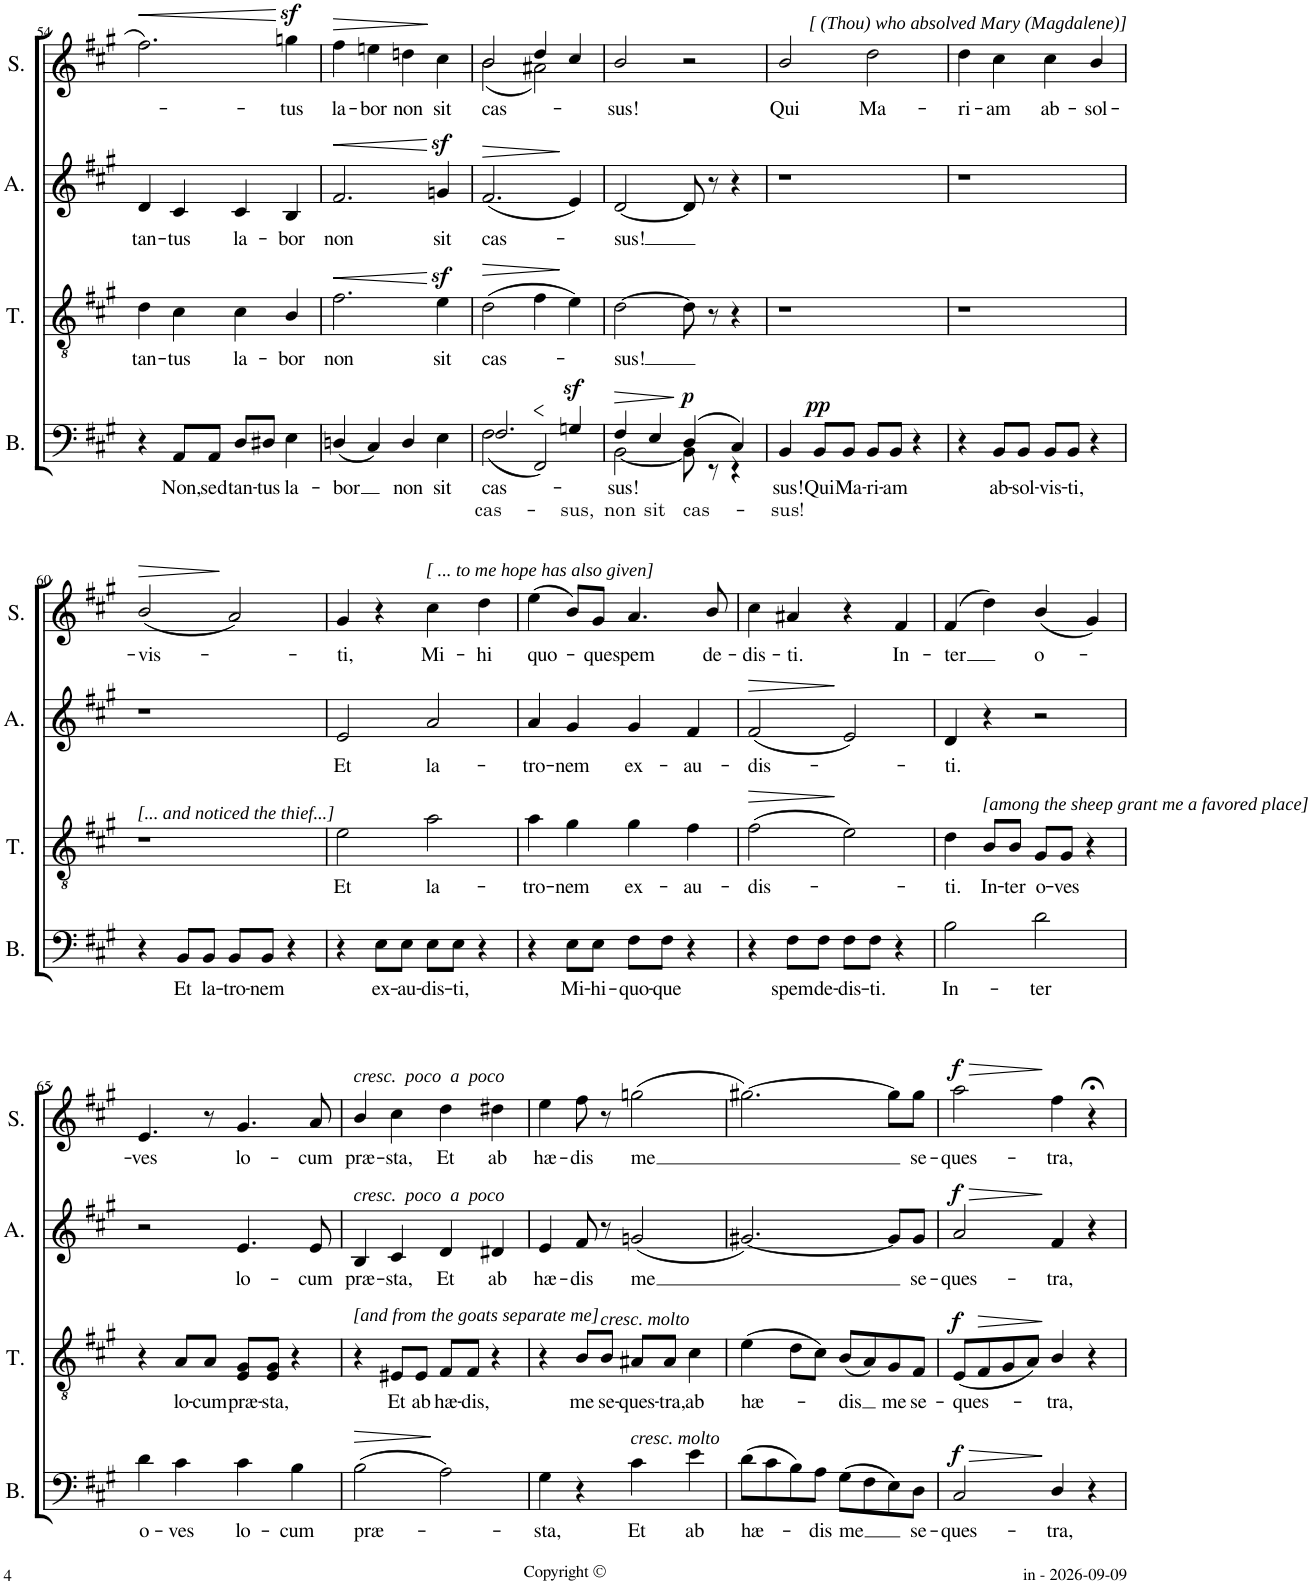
**kern	**text	**text	**dynam	**kern	**text	**dynam	**kern	**text	**dynam	**kern	**text	**dynam
*part4	*part4	*part4	*part4	*part3	*part3	*part3	*part2	*part2	*part2	*part1	*part1	*part1
*staff4	*staff4	*staff4	*staff4	*staff3	*staff3	*staff3	*staff2	*staff2	*staff2	*staff1	*staff1	*staff1
*I"Bass	*	*	*	*I"Tenor	*	*	*I"Alto	*	*	*I"Soprano	*	*
*I'B.	*	*	*	*I'T.	*	*	*I'A.	*	*	*I'S.	*	*
!!LO:PB:g=z
*clefF4	*	*	*	*clefGv2	*	*	*clefG2	*	*	*clefG2	*	*
*	*	*	*	*Trd7c12	*	*	*	*	*	*	*	*
*k[f#c#g#]	*	*	*	*k[f#c#g#]	*	*	*k[f#c#g#]	*	*	*k[f#c#g#]	*	*
*A:	*	*	*	*A:	*	*	*A:	*	*	*A:	*	*
*M4/4	*	*	*	*M4/4	*	*	*M4/4	*	*	*M4/4	*	*
*met(c)	*	*	*	*met(c)	*	*	*met(c)	*	*	*met(c)	*	*
=54	=54	=54	=54	=54	=54	=54	=54	=54	=54	=54	=54	=54
!	!	!	!	!	!LO:LY:b	!	!	!LO:LY:b	!	!	!	!LO:HP:b
4r	.	.	.	4d\	tan-	.	4d/	tan-	.	2.ff#\	.	<
!	!LO:LY:b	!	!	!	!LO:LY:b	!	!	!LO:LY:b	!	!	!	!
8AA/L	Non,	.	.	4c#\	-tus	.	4c#/	-tus	.	.	.	.
!	!LO:LY:b	!	!	!	!	!	!	!	!	!	!	!
8AA/J	sed	.	.	.	.	.	.	.	.	.	.	.
!	!LO:LY:b	!	!	!	!LO:LY:b	!	!	!LO:LY:b	!	!	!	!
8D/L	tan-	.	.	4c#\	la-	.	4c#/	la-	.	.	.	.
!	!LO:LY:b	!	!	!	!	!	!	!	!	!	!	!
8D#X/J	-tus	.	.	.	.	.	.	.	.	.	.	.
!	!LO:LY:b	!	!	!	!LO:LY:b	!	!	!LO:LY:b	!	!	!LO:LY:b	!
4E\	la-	.	.	4B/	-bor	.	4B/	-bor	.	4ggnz>\	-tus	[
=55	=55	=55	=55	=55	=55	=55	=55	=55	=55	=55	=55	=55
!	!LO:LY:b	!	!	!	!LO:LY:b	!LO:HP:b	!	!LO:LY:b	!LO:HP:b	!	!LO:LY:b	!LO:HP:b
(4Dn/	-bor	.	.	2.f#\	non	<	2.f#/	non	<	4ff#\	la-	>
!	!	!	!	!	!	!	!	!	!	!	!LO:LY:b	!
4C#/)	.	.	.	.	.	.	.	.	.	4een\	-bor	.
!	!LO:LY:b	!	!	!	!	!	!	!	!	!	!LO:LY:b	!
4D/	non	.	.	.	.	.	.	.	.	4ddn\	non	.
!	!LO:LY:b	!	!	!	!LO:LY:b	!	!	!LO:LY:b	!	!	!LO:LY:b	!
4E\	sit	.	.	4ez>\	sit	[	4gnz>/	sit	[	4cc#\	sit	]
=56	=56	=56	=56	=56	=56	=56	=56	=56	=56	=56	=56	=56
!	!LO:LY:b	!LO:LY:b	!	!	!LO:LY:b	!LO:HP:b	!	!LO:LY:b	!LO:HP:b	!	!LO:LY:b	!
*^	*	*	*	*	*	*	*	*	*	*^	*	*
2.F#/	(2F#\	cas-	cas-	.	(2d\	cas-	>	(2.f#/	cas-	>	2b/	(2b\	cas-	.
!	!	!	!	!LO:HP:b	!	!	!	!	!	!	!	!	!	!
.	2FF#/)	.	.	<	4f#\	.	.	.	.	.	4dd/	2a#X\)	.	.
!	!	!	!LO:LY:b	!LO:DY:a	!	!	!	!	!	!	!	!	!	!
4Gn/	.	.	-sus,	sf	4e\)	.	]	4e/)	.	]	4cc#/	.	.	.
*	*	*	*	*	*	*	*	*	*	*	*v	*v	*	*
=57	=57	=57	=57	=57	=57	=57	=57	=57	=57	=57	=57	=57	=57
!	!	!LO:LY:b	!LO:LY:b	!LO:HP:b	!	!LO:LY:b	!	!	!LO:LY:b	!	!	!LO:LY:b	!
4F#/	[2BB\	-sus!	non	>	[2d\	-sus!	.	[2d/	-sus!	.	2b/	-sus!	.
!	!	!	!LO:LY:b	!	!	!	!	!	!	!	!	!	!
4E/	.	.	sit	.	.	.	.	.	.	.	.	.	.
!	!	!	!LO:LY:b	!LO:DY:n=1:a	!	!	!	!	!	!	!	!	!
(4D/	8BB\]	.	cas-	[ p	8d\]	.	.	8d/]	.	.	2r	.	.
.	8r	.	.	.	8r	.	.	8r	.	.	.	.	.
4C#/)	4r	.	.	.	4r	.	.	4r	.	.	.	.	.
=58	=58	=58	=58	=58	=58	=58	=58	=58	=58	=58	=58	=58	=58
!	!	!LO:LY:b	!LO:LY:b	!	!	!	!	!	!	!	!	!LO:LY:b	!
*v	*v	*	*	*	*	*	*	*	*	*	*	*	*
4BB/	sus!	-sus!	.	1r	.	.	1r	.	.	2b/	Qui	.
!	!LO:LY:b	!	!LO:DY:a	!	!	!	!	!	!	!	!	!
8BB/L	Qui	.	pp	.	.	.	.	.	.	.	.	.
!	!LO:LY:b	!	!	!	!	!	!	!	!	!	!	!
8BB/J	Ma-	.	.	.	.	.	.	.	.	.	.	.
!	!LO:LY:b	!	!	!	!	!	!	!	!	!	!LO:LY:b	!
8BB/L	-ri-	.	.	.	.	.	.	.	.	2dd\	Ma-	.
!	!LO:LY:b	!	!	!	!	!	!	!	!	!	!	!
8BB/J	-am	.	.	.	.	.	.	.	.	.	.	.
4r	.	.	.	.	.	.	.	.	.	.	.	.
=59	=59	=59	=59	=59	=59	=59	=59	=59	=59	=59	=59	=59
!	!	!	!	!	!	!	!	!	!	!LO:TX:a:i:t=[ (Thou) who absolved Mary (Magdalene)]	!	!
!	!	!	!	!	!	!	!	!	!	!	!LO:LY:b	!
4r	.	.	.	1r	.	.	1r	.	.	4dd\	-ri-	.
!	!LO:LY:b	!	!	!	!	!	!	!	!	!	!LO:LY:b	!
8BB/L	ab-	.	.	.	.	.	.	.	.	4cc#\	-am	.
!	!LO:LY:b	!	!	!	!	!	!	!	!	!	!	!
8BB/J	-sol-	.	.	.	.	.	.	.	.	.	.	.
!	!LO:LY:b	!	!	!	!	!	!	!	!	!	!LO:LY:b	!
8BB/L	-vis-	.	.	.	.	.	.	.	.	4cc#\	ab-	.
!	!LO:LY:b	!	!	!	!	!	!	!	!	!	!	!
8BB/J	-ti,	.	.	.	.	.	.	.	.	.	.	.
!	!	!	!	!	!	!	!	!	!	!	!LO:LY:b	!
4r	.	.	.	.	.	.	.	.	.	4b/	-sol-	.
!!LO:LB:g=z
=60	=60	=60	=60	=60	=60	=60	=60	=60	=60	=60	=60	=60
!	!	!	!	!LO:TX:a:i:t=[... and noticed the thief...]	!	!	!	!	!	!	!	!
!	!	!	!	!	!	!	!	!	!	!	!LO:LY:b	!LO:HP:b
4r	.	.	.	1r	.	.	1r	.	.	(2b/	-vis-	>
!	!LO:LY:b	!	!	!	!	!	!	!	!	!	!	!
8BB/L	Et	.	.	.	.	.	.	.	.	.	.	.
!	!LO:LY:b	!	!	!	!	!	!	!	!	!	!	!
8BB/J	la-	.	.	.	.	.	.	.	.	.	.	.
!	!LO:LY:b	!	!	!	!	!	!	!	!	!	!	!
8BB/L	-tro-	.	.	.	.	.	.	.	.	2a/)	.	]
!	!LO:LY:b	!	!	!	!	!	!	!	!	!	!	!
8BB/J	-nem	.	.	.	.	.	.	.	.	.	.	.
4r	.	.	.	.	.	.	.	.	.	.	.	.
=61	=61	=61	=61	=61	=61	=61	=61	=61	=61	=61	=61	=61
!	!	!	!	!	!LO:LY:b	!	!	!LO:LY:b	!	!	!LO:LY:b	!
4r	.	.	.	2e\	Et	.	2e/	Et	.	4g#/	-ti,	.
!	!LO:LY:b	!	!	!	!	!	!	!	!	!	!	!
8E\L	ex-	.	.	.	.	.	.	.	.	4r	.	.
!	!LO:LY:b	!	!	!	!	!	!	!	!	!	!	!
8E\J	-au-	.	.	.	.	.	.	.	.	.	.	.
!	!	!	!	!	!	!	!	!	!	!LO:TX:a:i:t=[ ... to me hope has also given]	!	!
!	!LO:LY:b	!	!	!	!LO:LY:b	!	!	!LO:LY:b	!	!	!LO:LY:b	!
8E\L	-dis-	.	.	2a\	la-	.	2a/	la-	.	4cc#\	Mi-	.
!	!LO:LY:b	!	!	!	!	!	!	!	!	!	!	!
8E\J	-ti,	.	.	.	.	.	.	.	.	.	.	.
!	!	!	!	!	!	!	!	!	!	!	!LO:LY:b	!
4r	.	.	.	.	.	.	.	.	.	4dd\	-hi	.
=62	=62	=62	=62	=62	=62	=62	=62	=62	=62	=62	=62	=62
!	!	!	!	!	!LO:LY:b	!	!	!LO:LY:b	!	!	!LO:LY:b	!
4r	.	.	.	4a\	-tro-	.	4a/	-tro-	.	(4ee\	quo-	.
!	!LO:LY:b	!	!	!	!LO:LY:b	!	!	!LO:LY:b	!	!	!	!
8E\L	Mi-	.	.	4g#\	-nem	.	4g#/	-nem	.	8b/L)	.	.
!	!LO:LY:b	!	!	!	!	!	!	!	!	!	!LO:LY:b	!
8E\J	-hi-	.	.	.	.	.	.	.	.	8g#/J	-que	.
!	!LO:LY:b	!	!	!	!LO:LY:b	!	!	!LO:LY:b	!	!	!LO:LY:b	!
8F#\L	-quo-	.	.	4g#\	ex-	.	4g#/	ex-	.	4.a/	spem	.
!	!LO:LY:b	!	!	!	!	!	!	!	!	!	!	!
8F#\J	-que	.	.	.	.	.	.	.	.	.	.	.
!	!	!	!	!	!LO:LY:b	!	!	!LO:LY:b	!	!	!	!
4r	.	.	.	4f#\	-au-	.	4f#/	-au-	.	.	.	.
!	!	!	!	!	!	!	!	!	!	!	!LO:LY:b	!
.	.	.	.	.	.	.	.	.	.	8b/	de-	.
=63	=63	=63	=63	=63	=63	=63	=63	=63	=63	=63	=63	=63
!	!	!	!	!	!LO:LY:b	!LO:HP:b	!	!LO:LY:b	!LO:HP:b	!	!LO:LY:b	!
4r	.	.	.	(2f#\	-dis-	>	(2f#/	-dis-	>	4cc#\	-dis-	.
!	!LO:LY:b	!	!	!	!	!	!	!	!	!	!LO:LY:b	!
8F#\L	spem	.	.	.	.	.	.	.	.	4a#X/	-ti.	.
!	!LO:LY:b	!	!	!	!	!	!	!	!	!	!	!
8F#\J	de-	.	.	.	.	.	.	.	.	.	.	.
!	!LO:LY:b	!	!	!	!	!	!	!	!	!	!	!
8F#\L	-dis-	.	.	2e\)	.	]	2e/)	.	]	4r	.	.
!	!LO:LY:b	!	!	!	!	!	!	!	!	!	!	!
8F#\J	-ti.	.	.	.	.	.	.	.	.	.	.	.
!	!	!	!	!	!	!	!	!	!	!	!LO:LY:b	!
4r	.	.	.	.	.	.	.	.	.	4f#/	In-	.
=64	=64	=64	=64	=64	=64	=64	=64	=64	=64	=64	=64	=64
!	!LO:LY:b	!	!	!	!LO:LY:b	!	!	!LO:LY:b	!	!	!LO:LY:b	!
2B\	In-	.	.	4d\	-ti.	.	4d/	-ti.	.	(4f#/	-ter	.
!	!	!	!	!LO:TX:a:i:t=[among the sheep grant me a favored place]	!	!	!	!	!	!	!	!
!	!	!	!	!	!LO:LY:b	!	!	!	!	!	!	!
.	.	.	.	8B/L	In-	.	4r	.	.	4dd\)	.	.
!	!	!	!	!	!LO:LY:b	!	!	!	!	!	!	!
.	.	.	.	8B/J	-ter	.	.	.	.	.	.	.
!	!LO:LY:b	!	!	!	!LO:LY:b	!	!	!	!	!	!LO:LY:b	!
2d\	-ter	.	.	8G#/L	o-	.	2r	.	.	(4b/	o-	.
!	!	!	!	!	!LO:LY:b	!	!	!	!	!	!	!
.	.	.	.	8G#/J	-ves	.	.	.	.	.	.	.
.	.	.	.	4r	.	.	.	.	.	4g#/)	.	.
!!LO:LB:g=z
=65	=65	=65	=65	=65	=65	=65	=65	=65	=65	=65	=65	=65
!	!LO:LY:b	!	!	!	!	!	!	!	!	!	!LO:LY:b	!
4d\	o-	.	.	4r	.	.	2r	.	.	4.e/	-ves	.
!	!LO:LY:b	!	!	!	!LO:LY:b	!	!	!	!	!	!	!
4c#\	-ves	.	.	8A/L	lo-	.	.	.	.	.	.	.
!	!	!	!	!	!LO:LY:b	!	!	!	!	!	!	!
.	.	.	.	8A/J	-cum	.	.	.	.	8r	.	.
!	!LO:LY:b	!	!	!	!LO:LY:b	!	!	!LO:LY:b	!	!	!LO:LY:b	!
4c#\	lo-	.	.	8E/ 8G#/L	præ-	.	4.e/	lo-	.	4.g#/	lo-	.
!	!	!	!	!	!LO:LY:b	!	!	!	!	!	!	!
.	.	.	.	8E/ 8G#/J	-sta,	.	.	.	.	.	.	.
!	!LO:LY:b	!	!	!	!	!	!	!	!	!	!	!
4B\	-cum	.	.	4r	.	.	.	.	.	.	.	.
!	!	!	!	!	!	!	!	!LO:LY:b	!	!	!LO:LY:b	!
.	.	.	.	.	.	.	8e/	-cum	.	8a/	-cum	.
=66	=66	=66	=66	=66	=66	=66	=66	=66	=66	=66	=66	=66
!	!	!	!	!	!	!	!	!	!	!LO:TX:a:i:t=cresc.  poco  a  poco	!	!
!	!	!	!	!	!	!	!LO:TX:a:i:t=cresc.  poco  a  poco	!	!	!	!	!
!	!	!	!	!LO:TX:a:i:t=[and from the goats separate me]	!	!	!	!	!	!	!	!
!	!LO:LY:b	!	!LO:HP:b	!	!	!	!	!LO:LY:b	!	!	!LO:LY:b	!
(2B\	præ-	.	>	4r	.	.	4B/	præ-	.	4b/	præ-	.
!	!	!	!	!	!LO:LY:b	!	!	!LO:LY:b	!	!	!LO:LY:b	!
.	.	.	.	8E#X/L	Et	.	4c#/	-sta,	.	4cc#\	-sta,	.
!	!	!	!	!	!LO:LY:b	!	!	!	!	!	!	!
.	.	.	.	8E#/J	ab	.	.	.	.	.	.	.
!	!	!	!	!	!LO:LY:b	!	!	!LO:LY:b	!	!	!LO:LY:b	!
2A\)	.	.	]	8F#/L	hæ-	.	4d/	Et	.	4dd\	Et	.
!	!	!	!	!	!LO:LY:b	!	!	!	!	!	!	!
.	.	.	.	8F#/J	-dis,	.	.	.	.	.	.	.
!	!	!	!	!	!	!	!	!LO:LY:b	!	!	!LO:LY:b	!
.	.	.	.	4r	.	.	4d#X/	ab	.	4dd#X\	ab	.
=67	=67	=67	=67	=67	=67	=67	=67	=67	=67	=67	=67	=67
!	!LO:LY:b	!	!	!	!	!	!	!LO:LY:b	!	!	!LO:LY:b	!
4G#\	-sta,	.	.	4r	.	.	4e/	hæ-	.	4ee\	hæ-	.
!	!	!	!	!	!LO:LY:b	!	!	!LO:LY:b	!	!	!LO:LY:b	!
4r	.	.	.	8B/L	me	.	8f#/	-dis	.	8ff#\	-dis	.
!	!	!	!	!LO:TX:a:i:t=cresc. molto	!	!	!	!	!	!	!	!
!	!	!	!	!	!LO:LY:b	!	!	!	!	!	!	!
.	.	.	.	8B/J	se-	.	8r	.	.	8r	.	.
!LO:TX:a:i:t=cresc. molto	!	!	!	!	!	!	!	!	!	!	!	!
!	!LO:LY:b	!	!	!	!LO:LY:b	!	!	!LO:LY:b	!	!	!LO:LY:b	!
4c#\	Et	.	.	8A#X/L	-ques-	.	(2gn/	me	.	(2ggn\	me	.
!	!	!	!	!	!LO:LY:b	!	!	!	!	!	!	!
.	.	.	.	8A#/J	-tra,	.	.	.	.	.	.	.
!	!LO:LY:b	!	!	!	!LO:LY:b	!	!	!	!	!	!	!
4e\	ab	.	.	4c#\	ab	.	.	.	.	.	.	.
=68	=68	=68	=68	=68	=68	=68	=68	=68	=68	=68	=68	=68
!	!LO:LY:b	!	!	!	!LO:LY:b	!	!	!	!	!	!	!
(8d\L	hæ-	.	.	(4e\	hæ-	.	[2.g#X/)	.	.	[2.gg#X\)	.	.
8c#\	.	.	.	.	.	.	.	.	.	.	.	.
8B\)	.	.	.	8d\L	.	.	.	.	.	.	.	.
!	!LO:LY:b	!	!	!	!	!	!	!	!	!	!	!
8A\J	-dis	.	.	8c#\J)	.	.	.	.	.	.	.	.
!	!LO:LY:b	!	!	!	!LO:LY:b	!	!	!	!	!	!	!
(8G#\L	me	.	.	(8B/L	-dis	.	.	.	.	.	.	.
8F#\	.	.	.	8A/)	.	.	.	.	.	.	.	.
!	!	!	!	!	!LO:LY:b	!	!	!	!	!	!	!
8E\)	.	.	.	8G#/	me	.	8g#/L]	.	.	8gg#\L]	.	.
!	!LO:LY:b	!	!	!	!LO:LY:b	!	!	!LO:LY:b	!	!	!LO:LY:b	!
8D\J	se-	.	.	8F#/J	se-	.	8g#/J	se-	.	8gg#\J	se-	.
=69	=69	=69	=69	=69	=69	=69	=69	=69	=69	=69	=69	=69
!	!LO:LY:b	!	!LO:DY:a	!	!LO:LY:b	!LO:DY:a	!	!LO:LY:b	!LO:HP:b	!	!LO:LY:b	!LO:HP:b
!	!	!	!	!	!	!	!	!	!LO:DY:n=1:a	!	!	!LO:DY:n=1:a
2C#/	-ques-	.	f	(8E/L	-ques-	f	2a/	-ques-	> f	2aa\	-ques-	> f
!	!	!	!	!	!	!LO:HP:b	!	!	!	!	!	!
.	.	.	.	8F#/	.	>	.	.	.	.	.	.
.	.	.	.	8G#/	.	.	.	.	.	.	.	.
.	.	.	.	8A/J)	.	.	.	.	.	.	.	.
!	!LO:LY:b	!	!	!	!LO:LY:b	!	!	!LO:LY:b	!	!	!LO:LY:b	!
4D/	-tra,	.	]	4B/	-tra,	]	4f#/	-tra,	]	4ff#\	-tra,	]
4r	.	.	.	4r	.	.	4r	.	.	4r;<	.	.
=	=	=	=	=	=	=	=	=	=	=	=	=
*-	*-	*-	*-	*-	*-	*-	*-	*-	*-	*-	*-	*-
